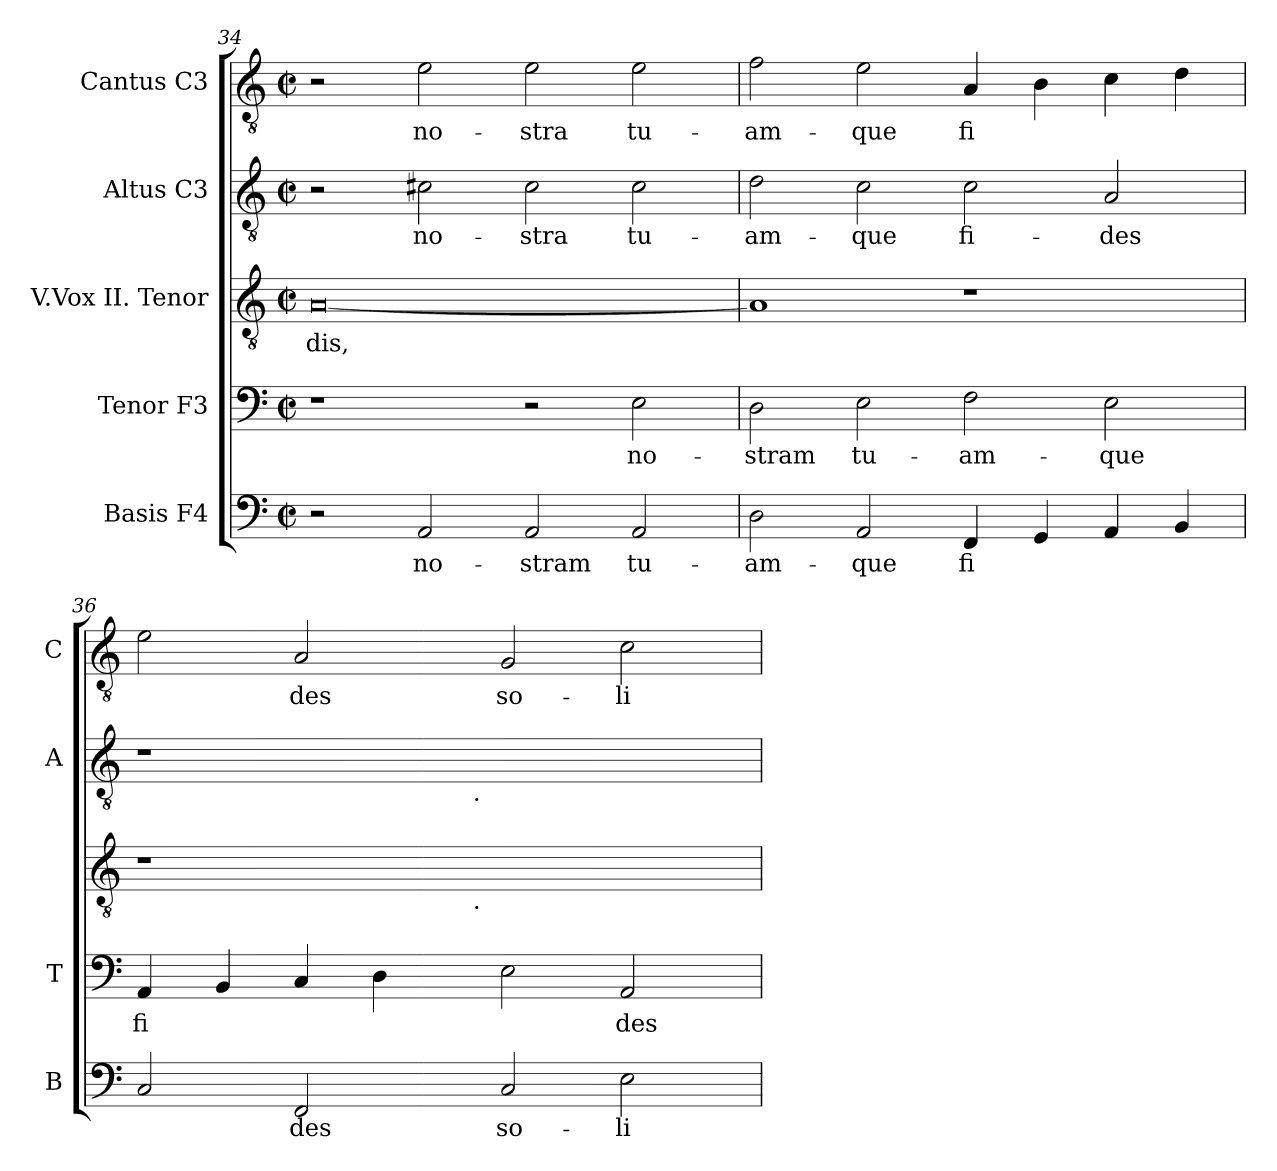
**kern	**text	**kern	**text	**kern	**text	**kern	**text	**kern	**text
*part5	*part5	*part4	*part4	*part3	*part3	*part2	*part2	*part1	*part1
*staff5	*staff5	*staff4	*staff4	*staff3	*staff3	*staff2	*staff2	*staff1	*staff1
*I"Basis  F4	*	*I"Tenor  F3	*	*I"V.Vox  II. Tenor	*	*I"Altus  C3	*	*I"Cantus  C3	*
*I'B	*	*I'T	*	*	*	*I'A	*	*I'C	*
*clefF4	*	*clefF4	*	*clefGv2	*	*clefGv2	*	*clefGv2	*
*k[]	*	*k[]	*	*k[]	*	*k[]	*	*k[]	*
*C:	*	*C:	*	*C:	*	*C:	*	*C:	*
*M2/2	*	*M2/2	*	*M2/2	*	*M2/2	*	*M2/2	*
*met(c|)	*	*met(c|)	*	*met(c|)	*	*met(c|)	*	*met(c|)	*
=34	=34	=34	=34	=34	=34	=34	=34	=34	=34
!	!	!	!	!	!LO:LY:b:rj	!	!	!	!
2r	.	1r	.	[<0A	-dis,	2r	.	2r	.
!	!LO:LY:b:cj	!	!	!	!	!	!LO:LY:b:cj	!	!LO:LY:b:cj
2AA/	no-	.	.	.	.	2c#X\	no-	2e\	no-
!	!LO:LY:b:cj	!	!	!	!	!	!LO:LY:b:cj	!	!LO:LY:b:cj
2AA/	-stram	2r	.	.	.	2c#\	-stra	2e\	-stra
!	!LO:LY:b:cj	!	!LO:LY:b:cj	!	!	!	!LO:LY:b:cj	!	!LO:LY:b:cj
2AA/	tu-	2E\	no-	.	.	2c#\	tu-	2e\	tu-
=35	=35	=35	=35	=35	=35	=35	=35	=35	=35
!	!LO:LY:b:cj	!	!LO:LY:b:cj	!	!LO:LY:b:rj	!	!LO:LY:b:cj	!	!LO:LY:b:cj
2D\	-am-	2D\	-stram	1A]	.	2d\	-am-	2f\	-am-
!	!LO:LY:b:cj	!	!LO:LY:b:cj	!	!	!	!LO:LY:b:cj	!	!LO:LY:b:cj
2AA/	-que	2E\	tu-	.	.	2c\	-que	2e\	-que
!	!LO:LY:b:cj	!	!LO:LY:b:cj	!	!	!	!LO:LY:b:cj	!	!LO:LY:b:cj
4FF/	fi-	2F\	-am-	1r	.	2c\	fi-	4A/	fi-
!	!LO:LY:b:cj	!	!	!	!	!	!	!	!LO:LY:b:cj
4GG/	--	.	.	.	.	.	.	4B\	--
!	!LO:LY:b:cj	!	!LO:LY:b:cj	!	!	!	!LO:LY:b:cj	!	!LO:LY:b:cj
4AA/	--	2E\	-que	.	.	2A/	-des	4c\	--
!	!LO:LY:b:cj	!	!	!	!	!	!	!	!LO:LY:b:cj
4BB/	--	.	.	.	.	.	.	4d\	--
=36	=36	=36	=36	=36	=36	=36	=36	=36	=36
!	!LO:LY:b:cj	!	!LO:LY:b:cj	!	!	!	!	!	!LO:LY:b:cj
*	*	*	*	*^	*	*^	*	*	*
2C/	--	4AA/	fi-	1r	2ryy	.	1r	2ryy	.	2e\	--
!	!	!	!LO:LY:b:cj	!	!	!	!	!	!	!	!
.	.	4BB/	--	.	.	.	.	.	.	.	.
!	!LO:LY:b:cj	!	!LO:LY:b:cj	!	!	!	!	!	!	!	!LO:LY:b:cj
2FF/	-des	4C/	--	.	4ryy	.	.	4ryy	.	2A/	-des
!	!	!	!LO:LY:b:cj	!	!	!	!	!	!	!	!
.	.	4D\	--	.	8ryy	.	.	8ryy	.	.	.
.	.	.	.	.	16ryy	.	.	16ryy	.	.	.
.	.	.	.	.	64ryy	.	.	64ryy	.	.	.
!	!	!	!	!	!	!	!	!LO:TX:b:t=.	!	!	!
!	!	!	!	!	!LO:TX:b:t=.	!	!	!	!	!	!
.	.	.	.	.	1ryy	.	.	1ryy	.	.	.
!	!LO:LY:b:cj	!	!LO:LY:b:cj	!	!	!	!	!	!	!	!LO:LY:b:cj
2C/	so-	2E\	--	1ryy	.	.	1ryy	.	.	2G/	so-
!	!LO:LY:b:cj	!	!LO:LY:b:cj	!	!	!	!	!	!	!	!LO:LY:b:cj
2E\	-li-	2AA/	-des	.	.	.	.	.	.	2c\	-li-
.	.	.	.	.	32.ryy	.	.	32.ryy	.	.	.
*	*	*	*	*v	*v	*	*	*	*	*	*
*	*	*	*	*	*	*v	*v	*	*	*
=	=	=	=	=	=	=	=	=	=
*-	*-	*-	*-	*-	*-	*-	*-	*-	*-
